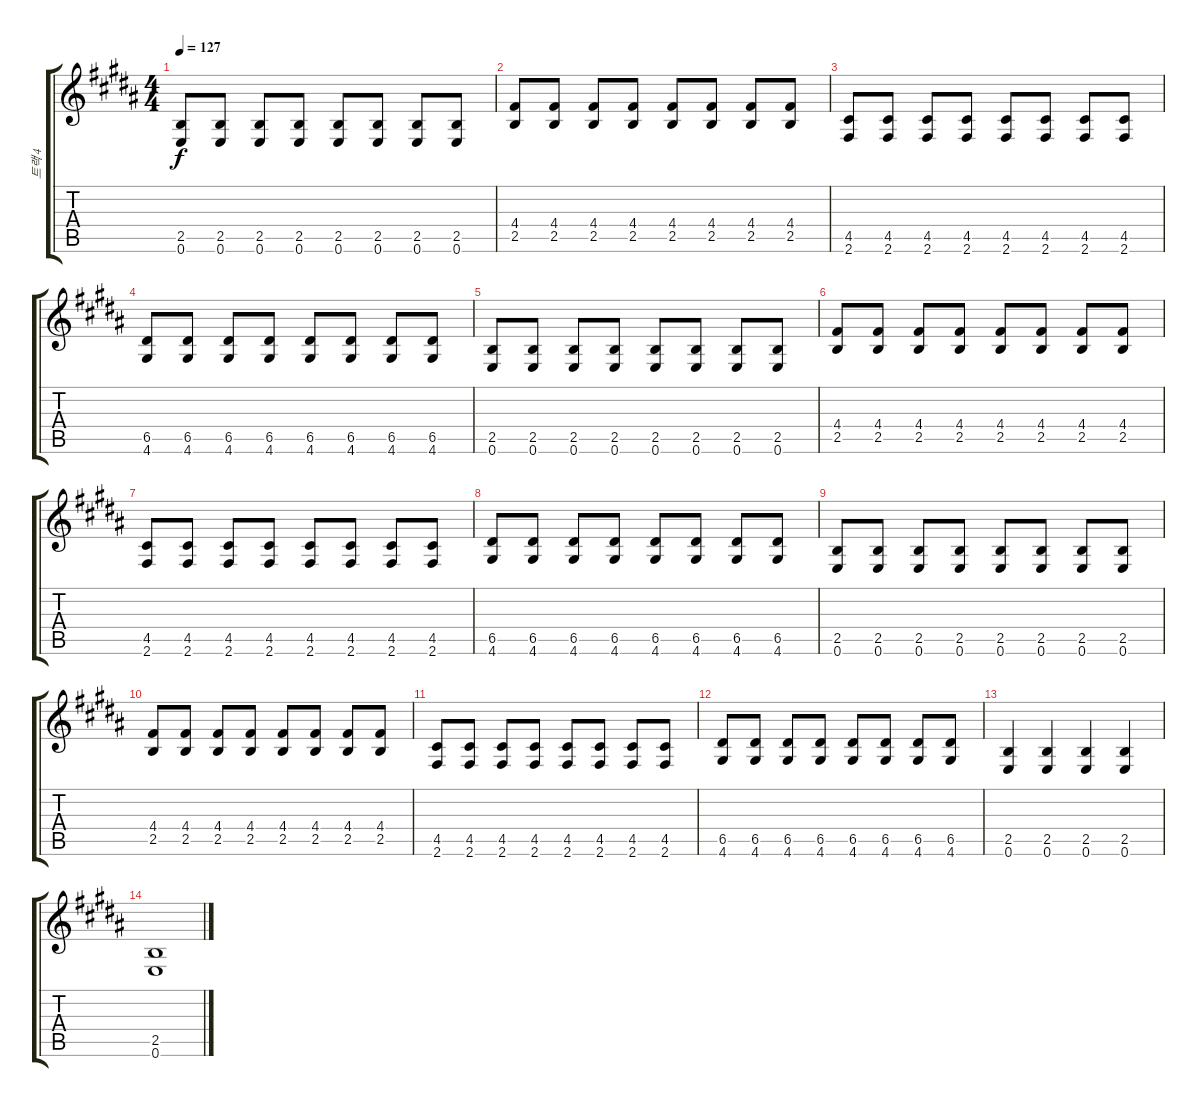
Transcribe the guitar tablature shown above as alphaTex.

\track ("트랙 4" "트랙 4") {mute instrument overdrivenguitar}
\staff {score tabs}
\tuning (E4 B3 G3 D3 A2 E2) {hide}
\ts (4 4)
\tempo 127
\clef g2
\ks b
(2.5 0.6).8{dy f} (2.5 0.6).8 (2.5 0.6).8 (2.5 0.6).8 (2.5 0.6).8 (2.5 0.6).8 (2.5 0.6).8 (2.5 0.6).8 |
(4.4 2.5).8 (4.4 2.5).8 (4.4 2.5).8 (4.4 2.5).8 (4.4 2.5).8 (4.4 2.5).8 (4.4 2.5).8 (4.4 2.5).8 |
(4.5 2.6).8 (4.5 2.6).8 (4.5 2.6).8 (4.5 2.6).8 (4.5 2.6).8 (4.5 2.6).8 (4.5 2.6).8 (4.5 2.6).8 |
(6.5 4.6).8 (6.5 4.6).8 (6.5 4.6).8 (6.5 4.6).8 (6.5 4.6).8 (6.5 4.6).8 (6.5 4.6).8 (6.5 4.6).8 |
(2.5 0.6).8 (2.5 0.6).8 (2.5 0.6).8 (2.5 0.6).8 (2.5 0.6).8 (2.5 0.6).8 (2.5 0.6).8 (2.5 0.6).8 |
(4.4 2.5).8 (4.4 2.5).8 (4.4 2.5).8 (4.4 2.5).8 (4.4 2.5).8 (4.4 2.5).8 (4.4 2.5).8 (4.4 2.5).8 |
(4.5 2.6).8 (4.5 2.6).8 (4.5 2.6).8 (4.5 2.6).8 (4.5 2.6).8 (4.5 2.6).8 (4.5 2.6).8 (4.5 2.6).8 |
(6.5 4.6).8 (6.5 4.6).8 (6.5 4.6).8 (6.5 4.6).8 (6.5 4.6).8 (6.5 4.6).8 (6.5 4.6).8 (6.5 4.6).8 |
(2.5 0.6).8 (2.5 0.6).8 (2.5 0.6).8 (2.5 0.6).8 (2.5 0.6).8 (2.5 0.6).8 (2.5 0.6).8 (2.5 0.6).8 |
(4.4 2.5).8 (4.4 2.5).8 (4.4 2.5).8 (4.4 2.5).8 (4.4 2.5).8 (4.4 2.5).8 (4.4 2.5).8 (4.4 2.5).8 |
(4.5 2.6).8 (4.5 2.6).8 (4.5 2.6).8 (4.5 2.6).8 (4.5 2.6).8 (4.5 2.6).8 (4.5 2.6).8 (4.5 2.6).8 |
(6.5 4.6).8 (6.5 4.6).8 (6.5 4.6).8 (6.5 4.6).8 (6.5 4.6).8 (6.5 4.6).8 (6.5 4.6).8 (6.5 4.6).8 |
(2.5 0.6).4 (2.5 0.6).4 (2.5 0.6).4 (2.5 0.6).4 |
(2.5 0.6).1
